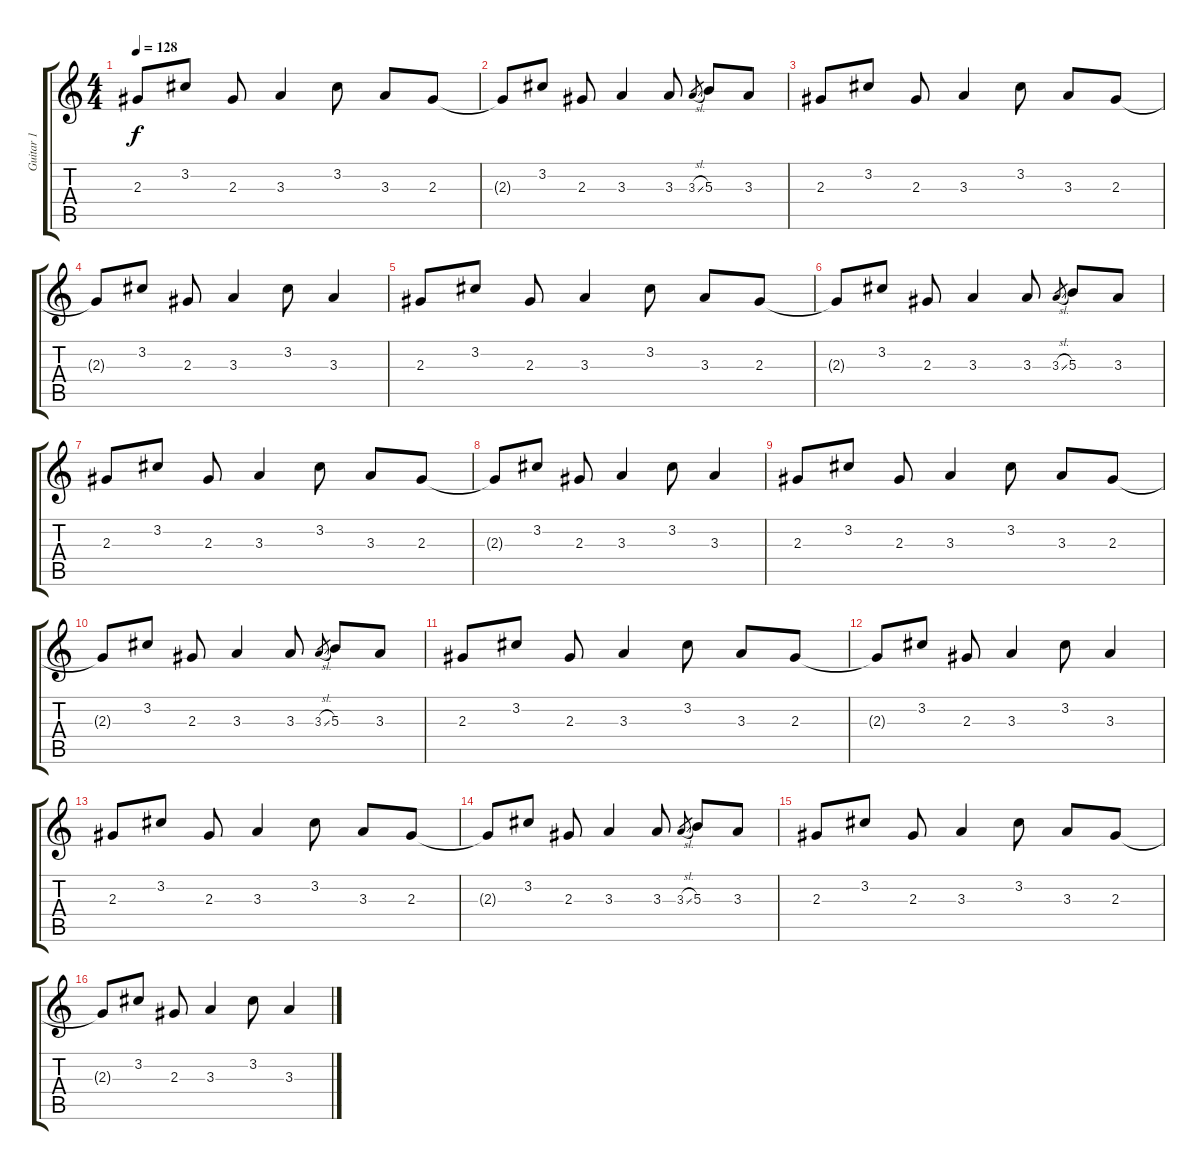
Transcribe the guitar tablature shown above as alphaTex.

\track ("Guitar 1" "Guitar 1") {instrument overdrivenguitar}
\staff {score tabs}
\tuning (Eb4 Bb3 Gb3 Db3 Ab2 Db2) {hide}
\ts (4 4)
\tempo 128
\clef g2
\ks c
2.3.8{dy f} 3.2.8 2.3.8 3.3.4 3.2.8 3.3.8 2.3.8 |
2.3{t}.8 3.2.8 2.3.8 3.3.4 3.3.8 3.3{sl}.8{gr} 5.3.8 3.3.8 |
2.3.8 3.2.8 2.3.8 3.3.4 3.2.8 3.3.8 2.3.8 |
2.3{t}.8 3.2.8 2.3.8 3.3.4 3.2.8 3.3.4 |
2.3.8 3.2.8 2.3.8 3.3.4 3.2.8 3.3.8 2.3.8 |
2.3{t}.8 3.2.8 2.3.8 3.3.4 3.3.8 3.3{sl}.8{gr} 5.3.8 3.3.8 |
2.3.8 3.2.8 2.3.8 3.3.4 3.2.8 3.3.8 2.3.8 |
2.3{t}.8 3.2.8 2.3.8 3.3.4 3.2.8 3.3.4 |
2.3.8 3.2.8 2.3.8 3.3.4 3.2.8 3.3.8 2.3.8 |
2.3{t}.8 3.2.8 2.3.8 3.3.4 3.3.8 3.3{sl}.8{gr} 5.3.8 3.3.8 |
2.3.8{volume 6} 3.2.8 2.3.8 3.3.4 3.2.8 3.3.8 2.3.8 |
2.3{t}.8 3.2.8 2.3.8 3.3.4 3.2.8 3.3.4 |
2.3.8 3.2.8 2.3.8 3.3.4 3.2.8 3.3.8 2.3.8 |
2.3{t}.8 3.2.8 2.3.8 3.3.4 3.3.8 3.3{sl}.8{gr} 5.3.8 3.3.8 |
2.3.8{volume 0} 3.2.8 2.3.8 3.3.4 3.2.8 3.3.8 2.3.8 |
2.3{t}.8 3.2.8 2.3.8 3.3.4 3.2.8 3.3.4
